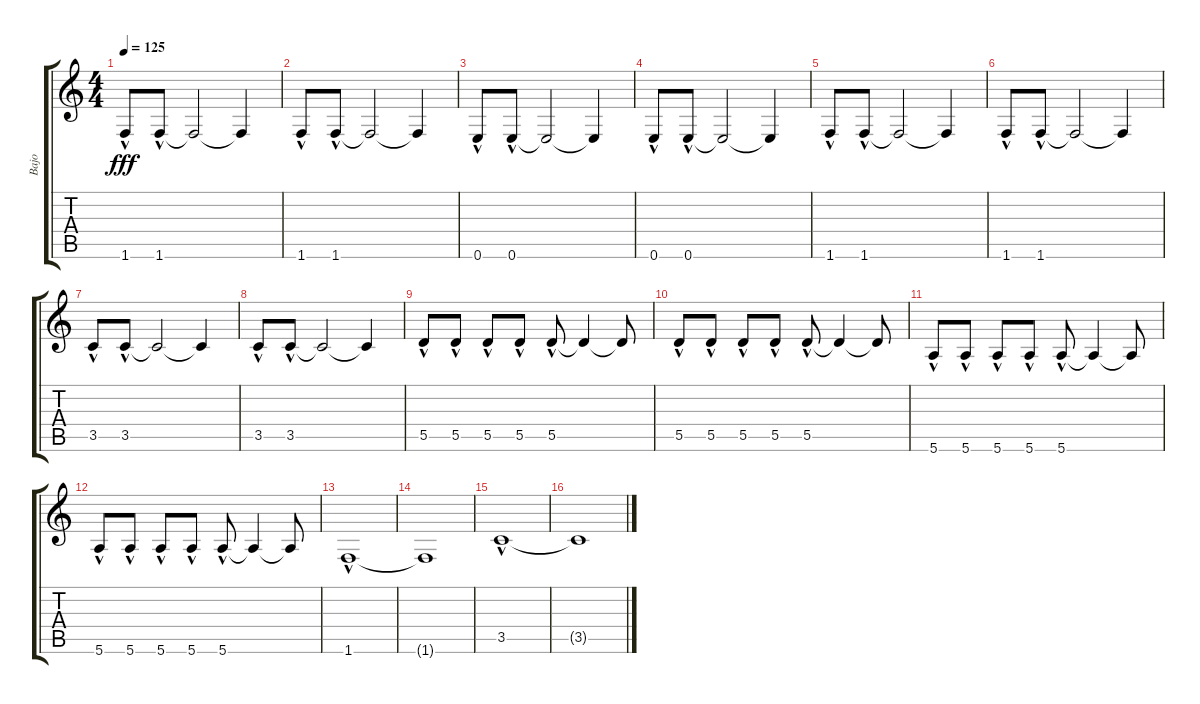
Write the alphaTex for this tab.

\track ("Bajo" "Bajo") {instrument electricbassfinger}
\staff {score tabs}
\tuning (E4 B3 G3 D3 A2 E2) {hide}
\ts (4 4)
\tempo 125
\clef g2
\ks c
1.6{hac}.8{dy fff} 1.6{hac}.8 1.6{t}.2 1.6{t}.4 |
1.6{hac}.8 1.6{hac}.8 1.6{t}.2 1.6{t}.4 |
0.6{hac}.8 0.6{hac}.8 0.6{t}.2 0.6{t}.4 |
0.6{hac}.8 0.6{hac}.8 0.6{t}.2 0.6{t}.4 |
1.6{hac}.8 1.6{hac}.8 1.6{t}.2 1.6{t}.4 |
1.6{hac}.8 1.6{hac}.8 1.6{t}.2 1.6{t}.4 |
3.5{hac}.8 3.5{hac}.8 3.5{t}.2 3.5{t}.4 |
3.5{hac}.8 3.5{hac}.8 3.5{t}.2 3.5{t}.4 |
5.5{hac}.8 5.5{hac}.8 5.5{hac}.8 5.5{hac}.8 5.5{hac}.8 5.5{t}.4 5.5{t}.8 |
5.5{hac}.8 5.5{hac}.8 5.5{hac}.8 5.5{hac}.8 5.5{hac}.8 5.5{t}.4 5.5{t}.8 |
5.6{hac}.8 5.6{hac}.8 5.6{hac}.8 5.6{hac}.8 5.6{hac}.8 5.6{t}.4 5.6{t}.8 |
5.6{hac}.8 5.6{hac}.8 5.6{hac}.8 5.6{hac}.8 5.6{hac}.8 5.6{t}.4 5.6{t}.8 |
1.6{hac}.1 |
1.6{t}.1 |
3.5{hac}.1 |
3.5{t}.1
